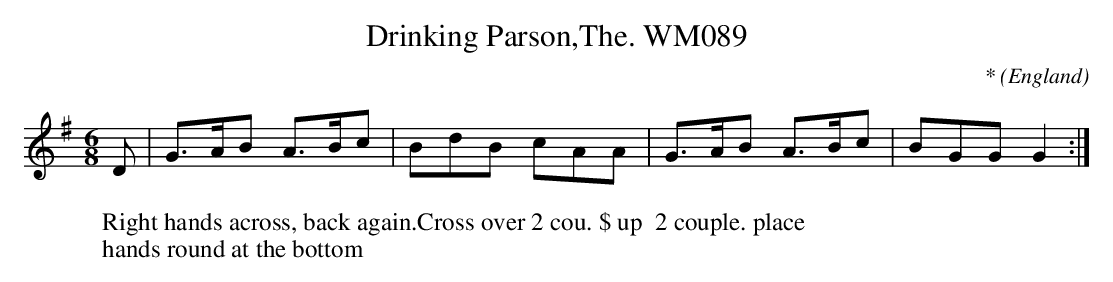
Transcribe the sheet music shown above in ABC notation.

X:1
T:Drinking Parson,The. WM089
M:6/8
L:1/8
C:*
O:England
W:Right hands across, back again.Cross over 2 cou. $ up  2 couple. place
W:hands round at the bottom
K:G
D|G>AB A>Bc|BdB cAA|G>AB A>Bc|BGG G2:|]
